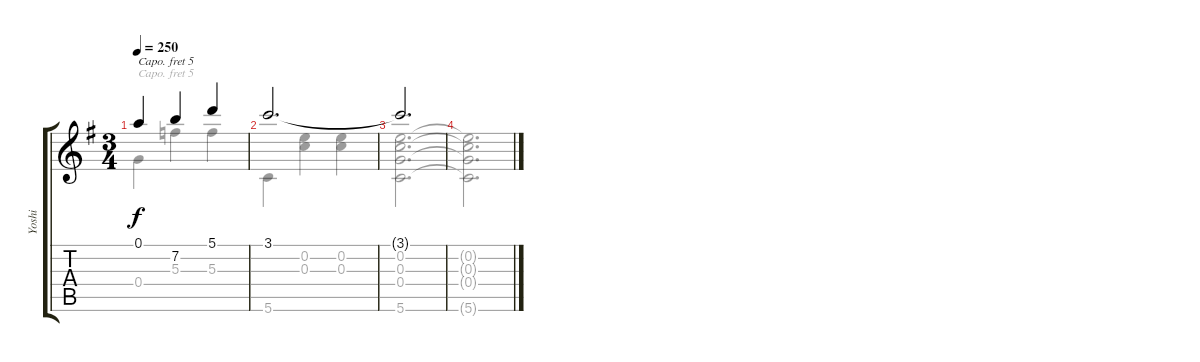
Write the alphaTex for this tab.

\track ("Yoshi" "Yoshi") {instrument acousticguitarnylon}
\staff {score tabs}
\capo 5
\tuning (E4 B3 G3 D3 A2 D2) {hide}
\voice
\ts (3 4)
\tempo 250
\clef g2
\ks g
0.1.4{dy f} 7.2.4 5.1.4 |
3.1.2{d} |
3.1{t}.2{d} |
\voice
\clef g2
\ottava regular
\simile none
\ks g
0.4.4{dy f} 5.3.4 5.3.4 |
5.6.4 (0.2 0.3).4 (0.2 0.3).4 |
(0.2 0.3 0.4 5.6).2{d} |
(0.2{t} 0.3{t} 0.4{t} 5.6{t}).2{d}
